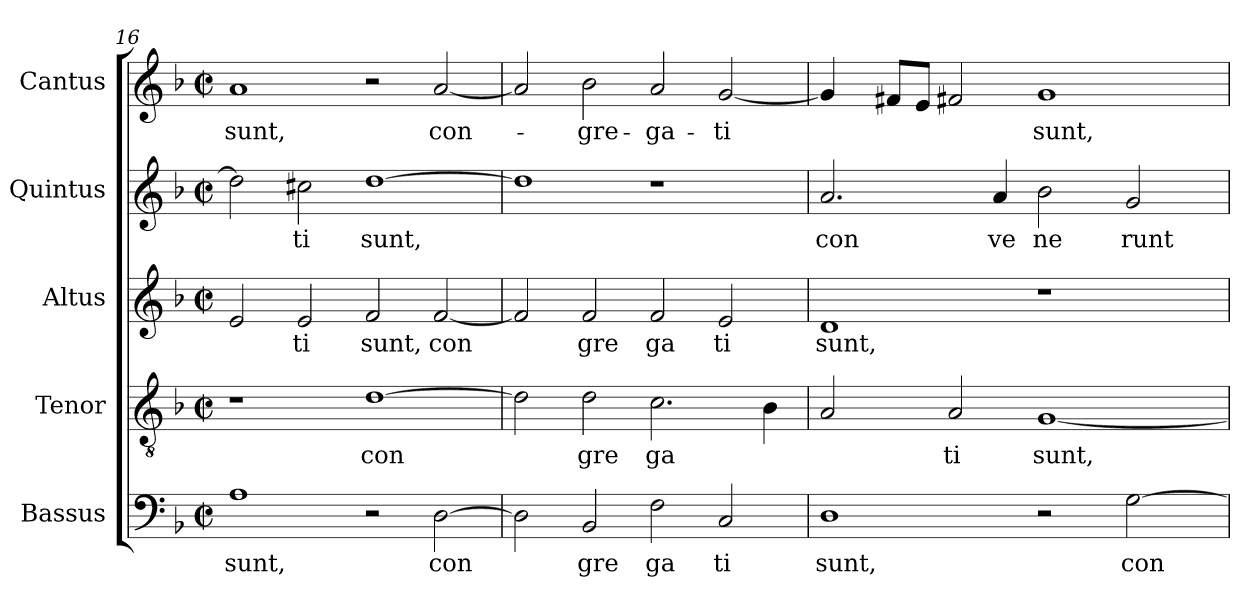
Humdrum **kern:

**kern	**text	**kern	**text	**kern	**text	**kern	**text	**kern	**text
*part5	*part5	*part4	*part4	*part3	*part3	*part2	*part2	*part1	*part1
*staff5	*staff5	*staff4	*staff4	*staff3	*staff3	*staff2	*staff2	*staff1	*staff1
*I"Bassus	*	*I"Tenor	*	*I"Altus	*	*I"Quintus	*	*I"Cantus	*
*clefF4	*	*clefGv2	*	*clefG2	*	*clefG2	*	*clefG2	*
*k[b-]	*	*k[b-]	*	*k[b-]	*	*k[b-]	*	*k[b-]	*
*F:	*	*F:	*	*F:	*	*F:	*	*F:	*
*M2/2	*	*M2/2	*	*M2/2	*	*M2/2	*	*M2/2	*
*met(c|)	*	*met(c|)	*	*met(c|)	*	*met(c|)	*	*met(c|)	*
=16	=16	=16	=16	=16	=16	=16	=16	=16	=16
!	!LO:LY:b:cj	!	!	!	!	!	!	!	!LO:LY:b:cj
1A	sunt,	1r	.	2e/	.	2dd\]	.	1a	sunt,
!	!	!	!	!	!LO:LY:b:cj	!	!LO:LY:b:cj	!	!
.	.	.	.	2e/	ti	2cc#X\	ti	.	.
!	!	!	!LO:LY:b:cj	!	!LO:LY:b:cj	!	!LO:LY:b	!	!
2r	.	[>1d	con	2f/	sunt,	[>1dd	sunt,	2r	.
!	!LO:LY:b	!	!	!	!LO:LY:b	!	!	!	!LO:LY:b
[>2D\	con	.	.	[<2f/	con	.	.	[<2a/	con-
=17	=17	=17	=17	=17	=17	=17	=17	=17	=17
2D\]	.	2d\]	.	2f/]	.	1dd]	.	2a/]	.
!	!LO:LY:b:cj	!	!LO:LY:b:cj	!	!LO:LY:b:cj	!	!	!	!LO:LY:b:cj
2BB-/	gre	2d\	gre	2f/	gre	.	.	2b-\	-gre-
!	!LO:LY:b:cj	!	!LO:LY:b:cj	!	!LO:LY:b:cj	!	!	!	!LO:LY:b:cj
2F\	ga	2.c\	ga	2f/	ga	1r	.	2a/	-ga-
!	!LO:LY:b:cj	!	!	!	!LO:LY:b:cj	!	!	!	!LO:LY:b:cj
2C/	ti	.	.	2e/	ti	.	.	[>2g/	-ti
.	.	4B-\	.	.	.	.	.	.	.
!!LO:PB:g=z
=18	=18	=18	=18	=18	=18	=18	=18	=18	=18
!	!LO:LY:b:cj	!	!	!	!LO:LY:b:cj	!	!LO:LY:b:cj	!	!
*	*	*^	*	*	*	*	*	*	*
1D	sunt,	2A/	8ryy	.	1d	sunt,	2.a/	con	4g/]	.
.	.	.	32ryy	.	.	.	.	.	.	.
.	.	.	1ryy	.	.	.	.	.	.	.
.	.	.	.	.	.	.	.	.	8f#/L	.
.	.	.	.	.	.	.	.	.	8e/J	.
!	!	!	!	!LO:LY:b:cj	!	!	!	!	!	!
.	.	2A/	.	ti	.	.	.	.	2f#X/	.
!	!	!	!	!	!	!	!	!LO:LY:b:cj	!	!
.	.	.	.	.	.	.	4a/	ve	.	.
!	!	!	!	!LO:LY:b	!	!	!	!LO:LY:b:cj	!	!LO:LY:b:cj
2r	.	[<1G	.	sunt,	1r	.	2b-\	ne	1g	sunt,
.	.	.	2ryy	.	.	.	.	.	.	.
!	!LO:LY:b	!	!	!	!	!	!	!LO:LY:b:cj	!	!
[>2G\	con-	.	.	.	.	.	2g/	runt	.	.
.	.	.	4ryy	.	.	.	.	.	.	.
.	.	.	16.ryy	.	.	.	.	.	.	.
*	*	*v	*v	*	*	*	*	*	*	*
=	=	=	=	=	=	=	=	=	=
*-	*-	*-	*-	*-	*-	*-	*-	*-	*-
